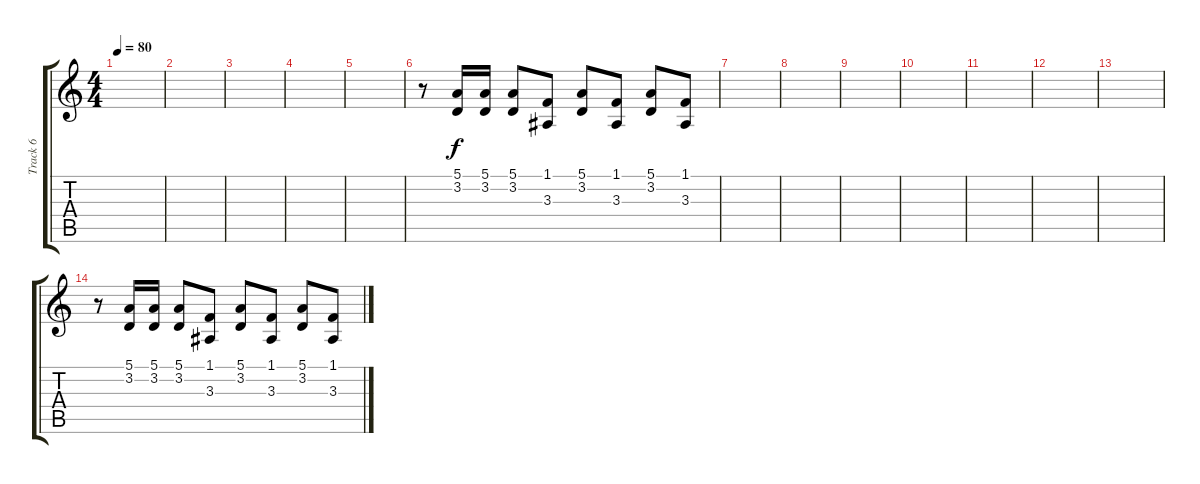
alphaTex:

\track ("Track 6" "Track 6") {instrument trombone}
\staff {score tabs}
\tuning (E4 B3 G3 D3 A2 E2) {hide}
\ts (4 4)
\tempo 80
\clef g2
\ks c
|
|
|
|
|
r.8 (5.1 3.2).16 (5.1 3.2).16 (5.1 3.2).8 (1.1 3.3).8 (5.1 3.2).8 (1.1 3.3).8 (5.1 3.2).8 (1.1 3.3).8 |
|
|
|
|
|
|
|
r.8 (5.1 3.2).16 (5.1 3.2).16 (5.1 3.2).8 (1.1 3.3).8 (5.1 3.2).8 (1.1 3.3).8 (5.1 3.2).8 (1.1 3.3).8
